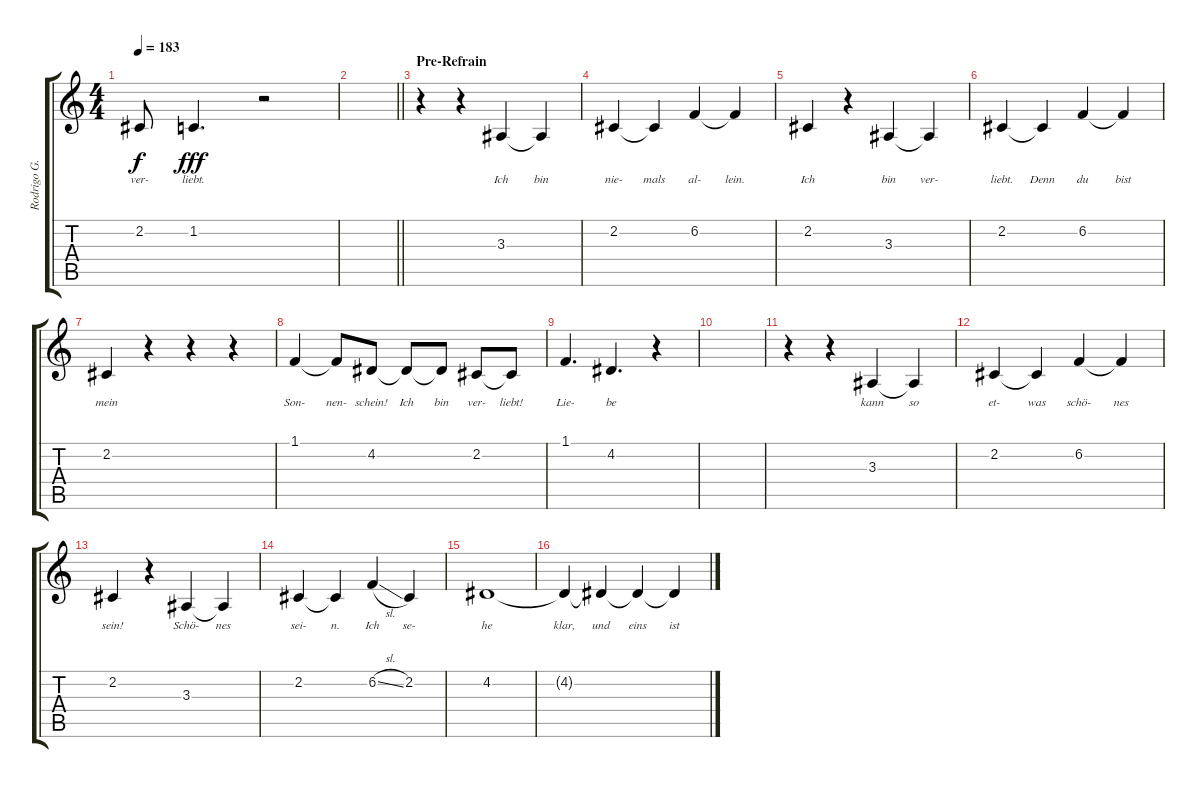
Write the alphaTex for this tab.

\track ("Rodrigo G. (Gesang)" "Rodrigo G.") {instrument altosax}
\staff {score tabs}
\tuning (E4 B3 G3 D3 A2 E2) {hide}
\ts (4 4)
\tempo 183
\clef g2
\ks c
2.2{t}.8{lyrics (0 "ver-") lyrics (1 "") lyrics (2 "") lyrics (3 "") lyrics (4 "") dy f} 1.2.4{d lyrics (0 "liebt.") lyrics (1 "") lyrics (2 "") lyrics (3 "") lyrics (4 "") dy fff} r.2 |
\barLineRight lightlight
|
\section ("" "Pre-Refrain")
r.4 r.4 3.3.4{lyrics (0 "Ich") lyrics (1 "") lyrics (2 "") lyrics (3 "") lyrics (4 "")} 3.3{t}.4{lyrics (0 "bin") lyrics (1 "") lyrics (2 "") lyrics (3 "") lyrics (4 "")} |
2.2.4{lyrics (0 "nie-") lyrics (1 "") lyrics (2 "") lyrics (3 "") lyrics (4 "")} 2.2{t}.4{lyrics (0 "mals") lyrics (1 "") lyrics (2 "") lyrics (3 "") lyrics (4 "")} 6.2.4{lyrics (0 "al-") lyrics (1 "") lyrics (2 "") lyrics (3 "") lyrics (4 "")} 6.2{t}.4{lyrics (0 "lein.") lyrics (1 "") lyrics (2 "") lyrics (3 "") lyrics (4 "")} |
2.2.4{lyrics (0 "Ich") lyrics (1 "") lyrics (2 "") lyrics (3 "") lyrics (4 "")} r.4 3.3.4{lyrics (0 "bin") lyrics (1 "") lyrics (2 "") lyrics (3 "") lyrics (4 "")} 3.3{t}.4{lyrics (0 "ver-") lyrics (1 "") lyrics (2 "") lyrics (3 "") lyrics (4 "")} |
2.2.4{lyrics (0 "liebt.") lyrics (1 "") lyrics (2 "") lyrics (3 "") lyrics (4 "")} 2.2{t}.4{lyrics (0 "Denn") lyrics (1 "") lyrics (2 "") lyrics (3 "") lyrics (4 "")} 6.2.4{lyrics (0 "du") lyrics (1 "") lyrics (2 "") lyrics (3 "") lyrics (4 "")} 6.2{t}.4{lyrics (0 "bist") lyrics (1 "") lyrics (2 "") lyrics (3 "") lyrics (4 "")} |
2.2.4{lyrics (0 "mein") lyrics (1 "") lyrics (2 "") lyrics (3 "") lyrics (4 "")} r.4 r.4 r.4 |
1.1.4{lyrics (0 "Son-") lyrics (1 "") lyrics (2 "") lyrics (3 "") lyrics (4 "")} 1.1{t}.8{lyrics (0 "nen-") lyrics (1 "") lyrics (2 "") lyrics (3 "") lyrics (4 "")} 4.2.8{lyrics (0 "schein!") lyrics (1 "") lyrics (2 "") lyrics (3 "") lyrics (4 "")} 4.2{t}.8{lyrics (0 "Ich") lyrics (1 "") lyrics (2 "") lyrics (3 "") lyrics (4 "")} 4.2{t}.8{lyrics (0 "bin") lyrics (1 "") lyrics (2 "") lyrics (3 "") lyrics (4 "")} 2.2.8{lyrics (0 "ver-") lyrics (1 "") lyrics (2 "") lyrics (3 "") lyrics (4 "")} 2.2{t}.8{lyrics (0 "liebt!") lyrics (1 "") lyrics (2 "") lyrics (3 "") lyrics (4 "")} |
1.1.4{d lyrics (0 "Lie-") lyrics (1 "") lyrics (2 "") lyrics (3 "") lyrics (4 "")} 4.2.4{d lyrics (0 "be") lyrics (1 "") lyrics (2 "") lyrics (3 "") lyrics (4 "")} r.4 |
|
r.4 r.4 3.3.4{lyrics (0 "kann") lyrics (1 "") lyrics (2 "") lyrics (3 "") lyrics (4 "")} 3.3{t}.4{lyrics (0 "so") lyrics (1 "") lyrics (2 "") lyrics (3 "") lyrics (4 "")} |
2.2.4{lyrics (0 "et-") lyrics (1 "") lyrics (2 "") lyrics (3 "") lyrics (4 "")} 2.2{t}.4{lyrics (0 "was") lyrics (1 "") lyrics (2 "") lyrics (3 "") lyrics (4 "")} 6.2.4{lyrics (0 "schö-") lyrics (1 "") lyrics (2 "") lyrics (3 "") lyrics (4 "")} 6.2{t}.4{lyrics (0 "nes") lyrics (1 "") lyrics (2 "") lyrics (3 "") lyrics (4 "")} |
2.2.4{lyrics (0 "sein!") lyrics (1 "") lyrics (2 "") lyrics (3 "") lyrics (4 "")} r.4 3.3.4{lyrics (0 "Schö-") lyrics (1 "") lyrics (2 "") lyrics (3 "") lyrics (4 "")} 3.3{t}.4{lyrics (0 "nes") lyrics (1 "") lyrics (2 "") lyrics (3 "") lyrics (4 "")} |
2.2.4{lyrics (0 "sei-") lyrics (1 "") lyrics (2 "") lyrics (3 "") lyrics (4 "")} 2.2{t}.4{lyrics (0 "n.") lyrics (1 "") lyrics (2 "") lyrics (3 "") lyrics (4 "")} 6.2{sl}.4{lyrics (0 "Ich") lyrics (1 "") lyrics (2 "") lyrics (3 "") lyrics (4 "")} 2.2.4{lyrics (0 "se-") lyrics (1 "") lyrics (2 "") lyrics (3 "") lyrics (4 "")} |
4.2.1{lyrics (0 "he") lyrics (1 "") lyrics (2 "") lyrics (3 "") lyrics (4 "")} |
4.2{t}.4{lyrics (0 "klar,") lyrics (1 "") lyrics (2 "") lyrics (3 "") lyrics (4 "")} 4.2{t}.4{lyrics (0 "und") lyrics (1 "") lyrics (2 "") lyrics (3 "") lyrics (4 "")} 4.2{t}.4{lyrics (0 "eins") lyrics (1 "") lyrics (2 "") lyrics (3 "") lyrics (4 "")} 4.2{t}.4{lyrics (0 "ist") lyrics (1 "") lyrics (2 "") lyrics (3 "") lyrics (4 "")}
